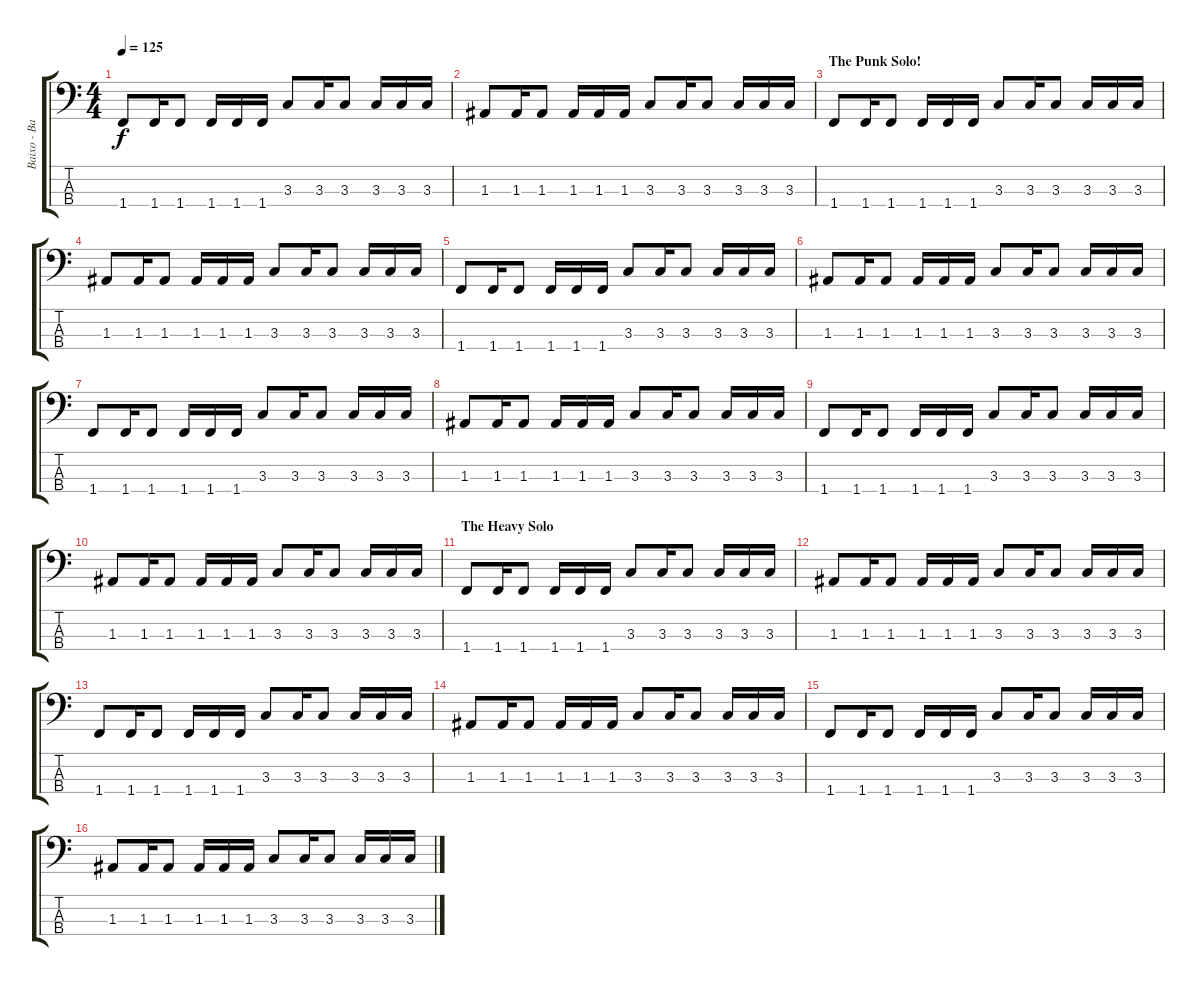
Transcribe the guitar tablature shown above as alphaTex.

\track ("Baixo - Bass" "Baixo - Ba") {instrument electricbassfinger}
\staff {score tabs}
\tuning (G2 D2 A1 E1) {hide}
\ts (4 4)
\tempo 125
\clef f4
\ks c
1.4.8{dy f} 1.4.16 1.4.8 1.4.16 1.4.16 1.4.16 3.3.8 3.3.16 3.3.8 3.3.16 3.3.16 3.3.16 |
1.3.8 1.3.16 1.3.8 1.3.16 1.3.16 1.3.16 3.3.8 3.3.16 3.3.8 3.3.16 3.3.16 3.3.16 |
\section ("" "The Punk Solo!")
1.4.8 1.4.16 1.4.8 1.4.16 1.4.16 1.4.16 3.3.8 3.3.16 3.3.8 3.3.16 3.3.16 3.3.16 |
1.3.8 1.3.16 1.3.8 1.3.16 1.3.16 1.3.16 3.3.8 3.3.16 3.3.8 3.3.16 3.3.16 3.3.16 |
1.4.8 1.4.16 1.4.8 1.4.16 1.4.16 1.4.16 3.3.8 3.3.16 3.3.8 3.3.16 3.3.16 3.3.16 |
1.3.8 1.3.16 1.3.8 1.3.16 1.3.16 1.3.16 3.3.8 3.3.16 3.3.8 3.3.16 3.3.16 3.3.16 |
1.4.8 1.4.16 1.4.8 1.4.16 1.4.16 1.4.16 3.3.8 3.3.16 3.3.8 3.3.16 3.3.16 3.3.16 |
1.3.8 1.3.16 1.3.8 1.3.16 1.3.16 1.3.16 3.3.8 3.3.16 3.3.8 3.3.16 3.3.16 3.3.16 |
1.4.8 1.4.16 1.4.8 1.4.16 1.4.16 1.4.16 3.3.8 3.3.16 3.3.8 3.3.16 3.3.16 3.3.16 |
1.3.8 1.3.16 1.3.8 1.3.16 1.3.16 1.3.16 3.3.8 3.3.16 3.3.8 3.3.16 3.3.16 3.3.16 |
\section ("" "The Heavy Solo")
1.4.8 1.4.16 1.4.8 1.4.16 1.4.16 1.4.16 3.3.8 3.3.16 3.3.8 3.3.16 3.3.16 3.3.16 |
1.3.8 1.3.16 1.3.8 1.3.16 1.3.16 1.3.16 3.3.8 3.3.16 3.3.8 3.3.16 3.3.16 3.3.16 |
1.4.8 1.4.16 1.4.8 1.4.16 1.4.16 1.4.16 3.3.8 3.3.16 3.3.8 3.3.16 3.3.16 3.3.16 |
1.3.8 1.3.16 1.3.8 1.3.16 1.3.16 1.3.16 3.3.8 3.3.16 3.3.8 3.3.16 3.3.16 3.3.16 |
1.4.8 1.4.16 1.4.8 1.4.16 1.4.16 1.4.16 3.3.8 3.3.16 3.3.8 3.3.16 3.3.16 3.3.16 |
1.3.8 1.3.16 1.3.8 1.3.16 1.3.16 1.3.16 3.3.8 3.3.16 3.3.8 3.3.16 3.3.16 3.3.16
